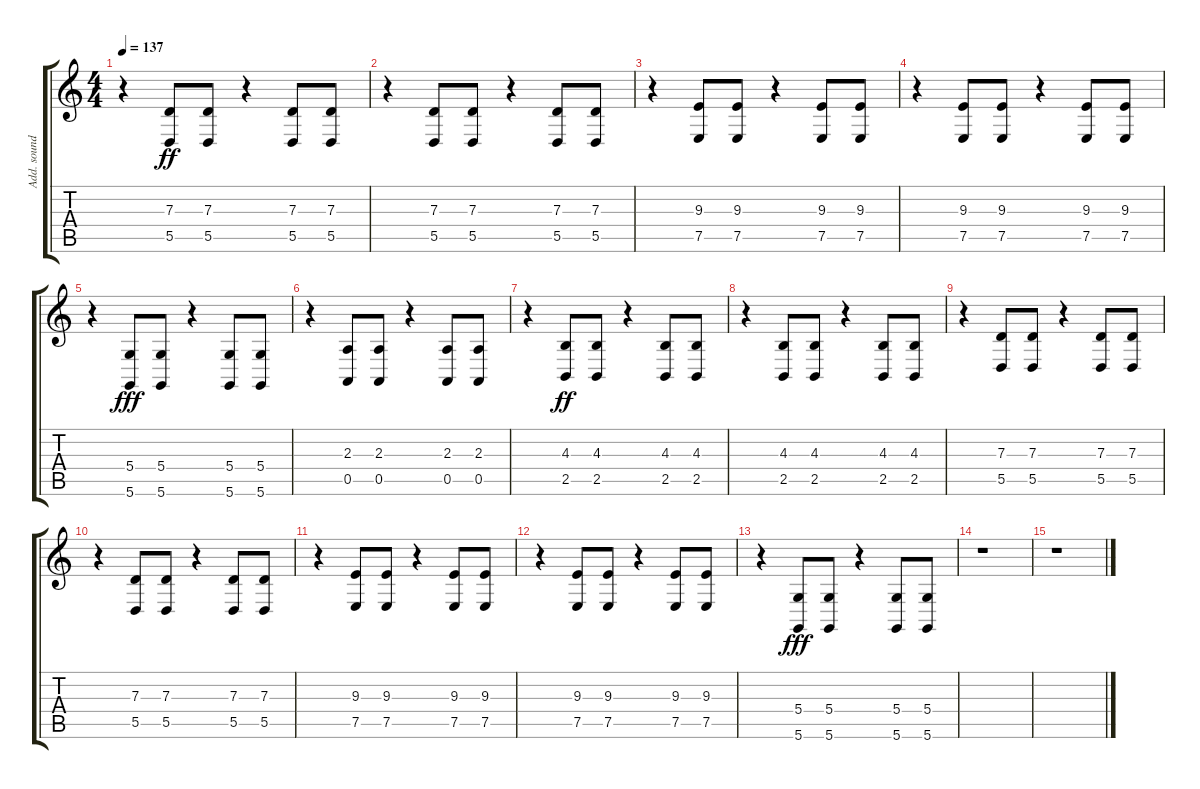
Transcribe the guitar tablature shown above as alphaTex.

\track ("Add. sounds" "Add. sound") {instrument lead6voice}
\staff {score tabs}
\tuning (E4 B3 G3 D3 A2 D2) {hide}
\ts (4 4)
\tempo 137
\clef g2
\ks c
r.4{dy ff} (7.3 5.5).8 (7.3 5.5).8 r.4 (7.3 5.5).8 (7.3 5.5).8 |
r.4 (7.3 5.5).8 (7.3 5.5).8 r.4 (7.3 5.5).8 (7.3 5.5).8 |
r.4 (9.3 7.5).8 (9.3 7.5).8 r.4 (9.3 7.5).8 (9.3 7.5).8 |
r.4 (9.3 7.5).8 (9.3 7.5).8 r.4 (9.3 7.5).8 (9.3 7.5).8 |
r.4 (5.4 5.6).8{dy fff} (5.4 5.6).8 r.4 (5.4 5.6).8 (5.4 5.6).8 |
r.4 (2.3 0.5).8 (2.3 0.5).8 r.4 (2.3 0.5).8 (2.3 0.5).8 |
r.4{volume 12 instrument lead8bassandlead} (4.3 2.5).8{dy ff} (4.3 2.5).8 r.4 (4.3 2.5).8 (4.3 2.5).8 |
r.4 (4.3 2.5).8 (4.3 2.5).8 r.4 (4.3 2.5).8 (4.3 2.5).8 |
r.4 (7.3 5.5).8 (7.3 5.5).8 r.4 (7.3 5.5).8 (7.3 5.5).8 |
r.4 (7.3 5.5).8 (7.3 5.5).8 r.4 (7.3 5.5).8 (7.3 5.5).8 |
r.4 (9.3 7.5).8 (9.3 7.5).8 r.4 (9.3 7.5).8 (9.3 7.5).8 |
r.4 (9.3 7.5).8 (9.3 7.5).8 r.4 (9.3 7.5).8 (9.3 7.5).8 |
r.4 (5.4 5.6).8{dy fff} (5.4 5.6).8 r.4 (5.4 5.6).8 (5.4 5.6).8 |
r.1 |
r.1
